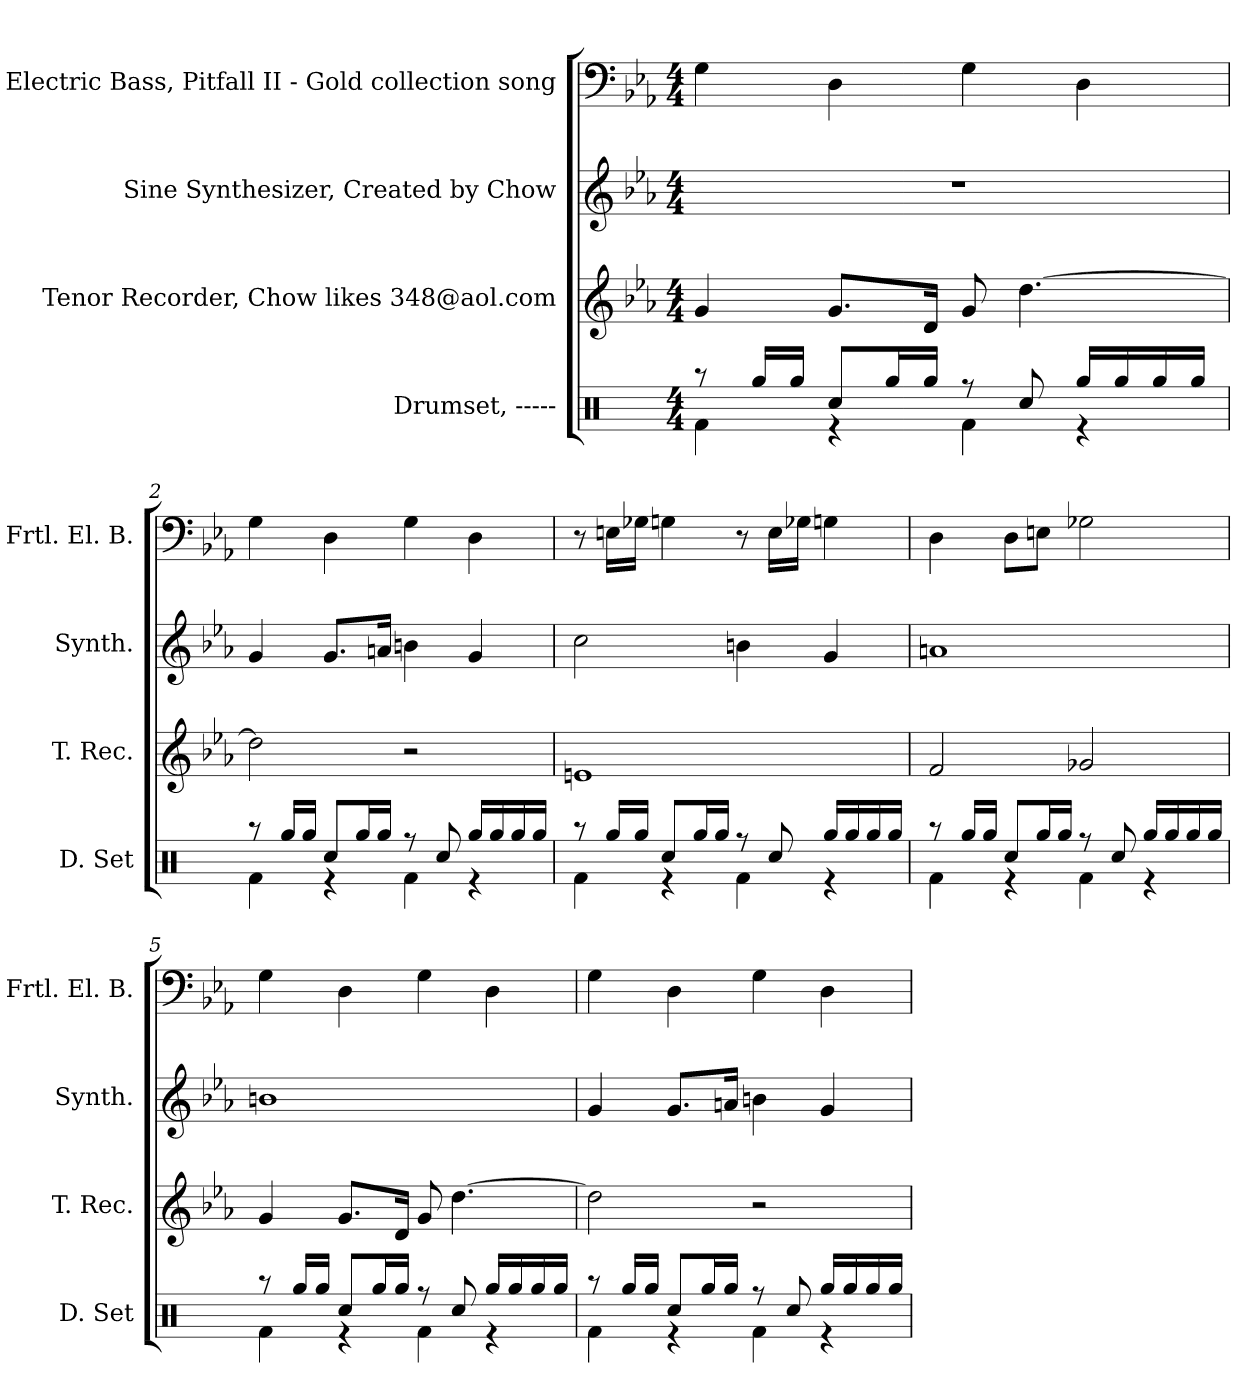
**kern	**kern	**kern	**kern
*part4	*part3	*part2	*part1
*staff4	*staff3	*staff2	*staff1
*I"Drumset, -----	*I"Tenor Recorder, Chow likes 348@aol.com	*I"Sine Synthesizer, Created by Chow	*I"Fretless Electric Bass, Pitfall II - Gold collection song
*I'D. Set	*I'T. Rec.	*I'Synth.	*I'Frtl. El. B.
*clefX	*clefG2	*clefG2	*clefF4
*	*	*	*ITrd7c12
*k[]	*k[b-e-a-]	*k[b-e-a-]	*k[b-e-a-]
*M4/4	*M4/4	*M4/4	*M4/4
*MM130	*MM130	*MM130	*MM130
=1	=1	=1	=1
*^	*	*	*
8r	4Rf\	4g/	1r	4GG\
16Rgg/LL	.	.	.	.
16Rgg/JJ	.	.	.	.
8Rcc/L	4r	8.g/L	.	4DD\
16Rgg/L	.	.	.	.
16Rgg/JJ	.	16d/Jk	.	.
8r	4Rf\	8g/	.	4GG\
8Rcc/	.	[4.dd\	.	.
16Rgg/LL	4r	.	.	4DD\
16Rgg/	.	.	.	.
16Rgg/	.	.	.	.
16Rgg/JJ	.	.	.	.
!!LO:LB:g=z
=2	=2	=2	=2	=2
8r	4Rf\	2dd\]	4g/	4GG\
16Rgg/LL	.	.	.	.
16Rgg/JJ	.	.	.	.
8Rcc/L	4r	.	8.g/L	4DD\
16Rgg/L	.	.	.	.
16Rgg/JJ	.	.	16an/Jk	.
8r	4Rf\	2r	4bn\	4GG\
8Rcc/	.	.	.	.
16Rgg/LL	4r	.	4g/	4DD\
16Rgg/	.	.	.	.
16Rgg/	.	.	.	.
16Rgg/JJ	.	.	.	.
=3	=3	=3	=3	=3
8r	4Rf\	1en	2cc\	8r
16Rgg/LL	.	.	.	16EEn\LL
16Rgg/JJ	.	.	.	16GG-X\JJ
8Rcc/L	4r	.	.	4GGn\
16Rgg/L	.	.	.	.
16Rgg/JJ	.	.	.	.
8r	4Rf\	.	4bn\	8r
8Rcc/	.	.	.	16EE\LL
.	.	.	.	16GG-X\JJ
16Rgg/LL	4r	.	4g/	4GGn\
16Rgg/	.	.	.	.
16Rgg/	.	.	.	.
16Rgg/JJ	.	.	.	.
!!LO:LB:g=z
=4	=4	=4	=4	=4
8r	4Rf\	2f/	1an	4DD\
16Rgg/LL	.	.	.	.
16Rgg/JJ	.	.	.	.
8Rcc/L	4r	.	.	8DD\L
16Rgg/L	.	.	.	8EEn\J
16Rgg/JJ	.	.	.	.
8r	4Rf\	2g-X/	.	2GG-X\
8Rcc/	.	.	.	.
16Rgg/LL	4r	.	.	.
16Rgg/	.	.	.	.
16Rgg/	.	.	.	.
16Rgg/JJ	.	.	.	.
=5	=5	=5	=5	=5
8r	4Rf\	4g/	1bn	4GG\
16Rgg/LL	.	.	.	.
16Rgg/JJ	.	.	.	.
8Rcc/L	4r	8.g/L	.	4DD\
16Rgg/L	.	.	.	.
16Rgg/JJ	.	16d/Jk	.	.
8r	4Rf\	8g/	.	4GG\
8Rcc/	.	[4.dd\	.	.
16Rgg/LL	4r	.	.	4DD\
16Rgg/	.	.	.	.
16Rgg/	.	.	.	.
16Rgg/JJ	.	.	.	.
=6	=6	=6	=6	=6
8r	4Rf\	2dd\]	4g/	4GG\
16Rgg/LL	.	.	.	.
16Rgg/JJ	.	.	.	.
8Rcc/L	4r	.	8.g/L	4DD\
16Rgg/L	.	.	.	.
16Rgg/JJ	.	.	16an/Jk	.
8r	4Rf\	2r	4bn\	4GG\
8Rcc/	.	.	.	.
16Rgg/LL	4r	.	4g/	4DD\
16Rgg/	.	.	.	.
16Rgg/	.	.	.	.
16Rgg/JJ	.	.	.	.
*v	*v	*	*	*
=	=	=	=
*-	*-	*-	*-
